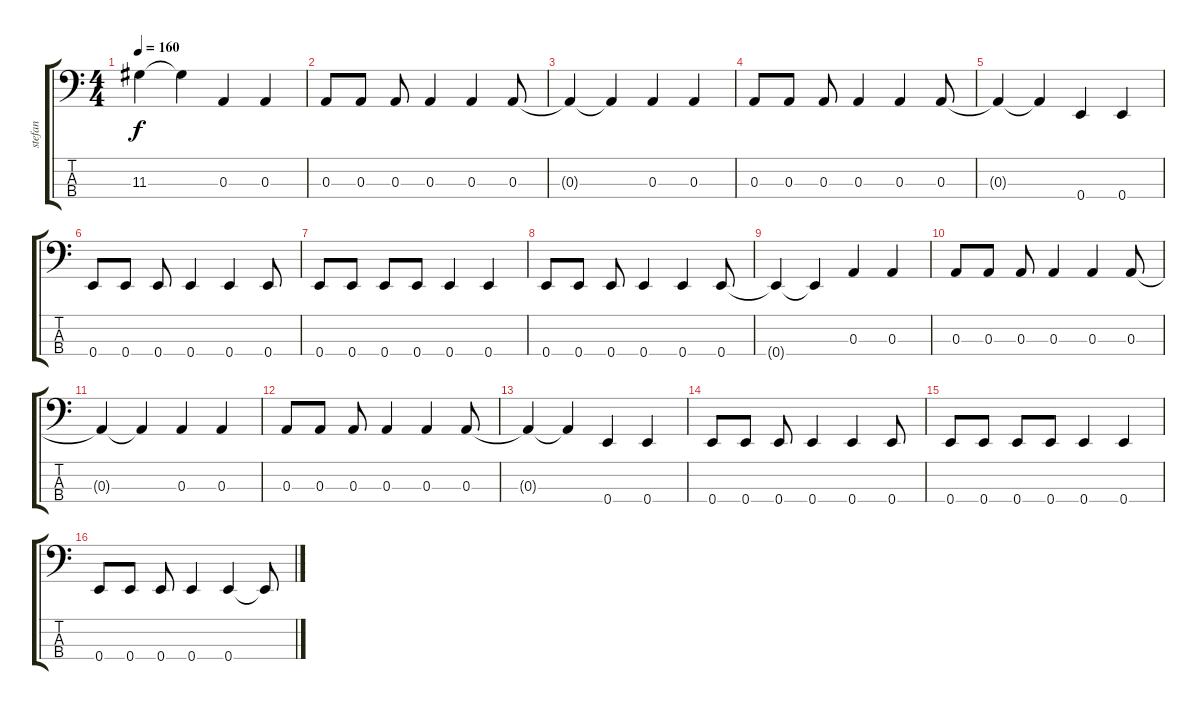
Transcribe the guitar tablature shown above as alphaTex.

\track ("stefan" "stefan") {instrument electricbassfinger}
\staff {score tabs}
\tuning (G2 D2 A1 E1) {hide}
\ts (4 4)
\tempo 160
\clef f4
\ks c
11.3{t}.4{dy f} 11.3{t}.4 0.3.4 0.3.4 |
0.3.8 0.3.8 0.3.8 0.3.4 0.3.4 0.3.8 |
0.3{t}.4 0.3{t}.4 0.3.4 0.3.4 |
0.3.8 0.3.8 0.3.8 0.3.4 0.3.4 0.3.8 |
0.3{t}.4 0.3{t}.4 0.4.4 0.4.4 |
0.4.8 0.4.8 0.4.8 0.4.4 0.4.4 0.4.8 |
0.4.8 0.4.8 0.4.8 0.4.8 0.4.4 0.4.4 |
0.4.8 0.4.8 0.4.8 0.4.4 0.4.4 0.4.8 |
0.4{t}.4 0.4{t}.4 0.3.4 0.3.4 |
0.3.8 0.3.8 0.3.8 0.3.4 0.3.4 0.3.8 |
0.3{t}.4 0.3{t}.4 0.3.4 0.3.4 |
0.3.8 0.3.8 0.3.8 0.3.4 0.3.4 0.3.8 |
0.3{t}.4 0.3{t}.4 0.4.4 0.4.4 |
0.4.8 0.4.8 0.4.8 0.4.4 0.4.4 0.4.8 |
0.4.8 0.4.8 0.4.8 0.4.8 0.4.4 0.4.4 |
0.4.8 0.4.8 0.4.8 0.4.4 0.4.4 0.4{t}.8
